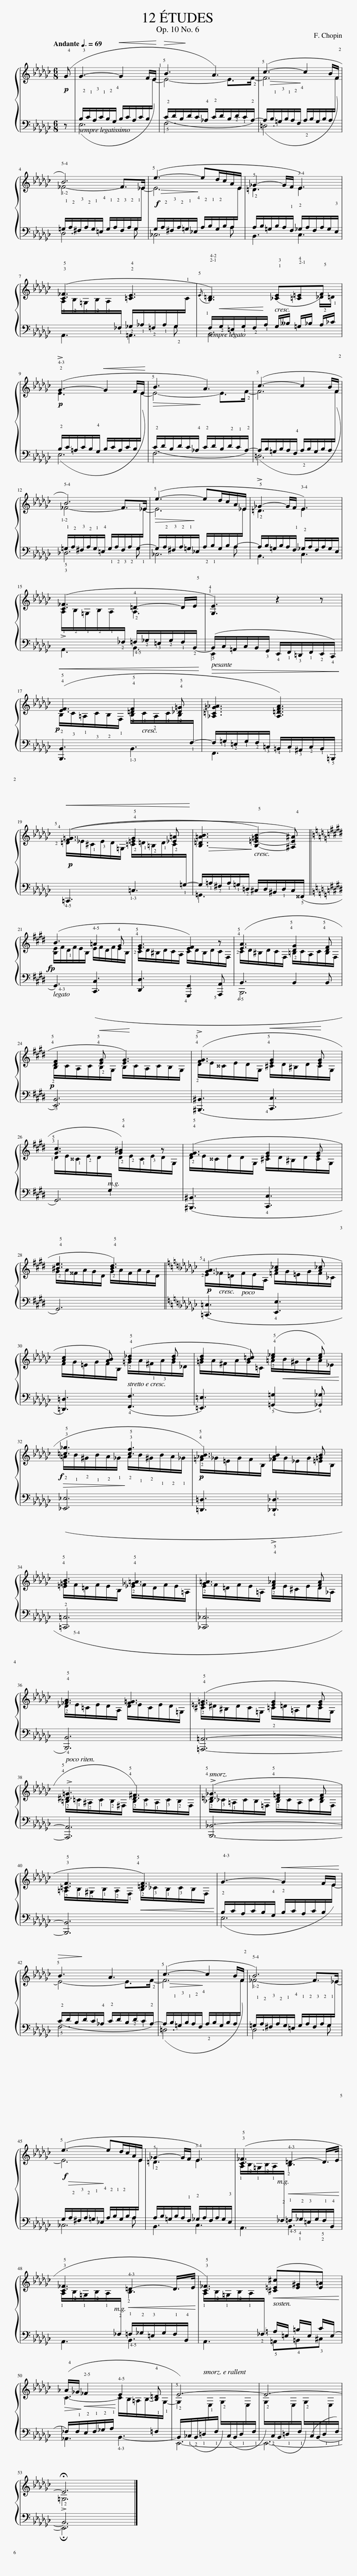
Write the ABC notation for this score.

X:1
%%score { ( 1 4 6 ) | ( 2 3 5 ) }
L:1/8
Q:3/8=69
M:6/8
I:linebreak $
K:Gb
V:1 treble
V:4 treble
V:6 treble
V:2 bass
V:3 bass
V:5 bass
V:1
!p! (!4!G | !3!G3-!<(! G2 F/!1!E/-!<)! |!>(! !5!B3!>)! A3) | (!5!c3- c2 B/!2!F/ |$ !5-4!B6) | %5
!f! (!5!e3- ed/c/A/E/ | !5!_G2- G/F/ !3-4!E3) |$ (!53![C_F]3 !42![=CE]3 |{/!5!E} !2-1!!4-2![B,=D]3) (!31![_CE]!2-1!!4![=C=E]!5!F) |$!p! (!>!!4-32!G3-!<(! G2 F/E/-!<)! | %10
 !5!B3 A3) | (!5!c3- c2 B/!2!F/ |$ !5-4!B6) | (!5!e3- ed/c/A/E/ | !>!!5!_G2- G/F/ !3-4!E3) |$ %15
 (!>!!53![C_F]3 !4!=D2- D/!5!E/ | !1!!4![G,E]3) z2 z |$!p!!<(! (!54![EF]3 !54![=DF]2 !54![_D=G]!<)! |!>(! [_A,=C=G_A]3 [A,=DFA]3)!>)! |$!p!!<(! ((!4!!5![F=G]3 !54![=EG]2 [_E=A]!<)! | %20
 [B,=D=AB]3 !5![B,-=E-=GB-]2) !4![^A,E^A]) ||$[K:E] (B3 !4-5!=A2 !4!G | !4!!5![EG]3 [EF]2) z | (!4!!5![EA]3 !54![DG]2 !54![DF] |$!p! !54![DF]2!<(! !54![EG] [EG]3)!<)! | %25
 (!>!!54![FG]3!<(! !54![EG]2 [EG]!<)! |$ !3!!5![Gc]3 !54![G^B]2) z | (!54![FG]3 [EG]2 [EG] |$ !54![^Be]3 !54![Bd]3) ||[K:Gb]!p! (!4!!5![GA]3 [A_c]2 [A_c] |$ %30
 [Ac]2 [AB]) (!54![B_d]2 [Bd] | [Bd]2 [B=c]) (!54![c_e]2 [ce] |$!f!!>(! !53![=c_g]3!>)! !53![cf]3 |!p! !54![_AB]3) [AB]2 [=GB] |$ !54![=GB]3 !54![_G=A]3 | %35
 [G=A]3 !>!!54![F_A]2 [FA] |$ !54![_FA]3 [F=G]3 | (!54![=E=G]3 [EG]2 [EG] |$ !>!!54![^D=G]3 !54![D^F]3) | (!>!!54![=D_G]3 !54![D=F]2 [DF] |$ %40
 !53![=CF]3!<(! !54![=DF]3)!<)! | !4-3!G3-!<(! G2 F/E/-!<)! |$!>(! !5!B3!>)! A3 | (!5!c3- c2 B/!2!F/ | !5-4!B6) |$ %45
!f! (!5!e3- ed/c/A/E/ | !5!_G2- G/F/ !3-4!E3) | (!2!!53![C_F]3 !4-3!=D2- D/>E/ |$ !2!!53![C_F]3 !4-3!=D2- D/>E/ | !2!!53![C_F]3)!<(! ([^C=E^c]!41![E^G]!52![E=A])!<)! |$ %50
!>(! (!4!_A/_G/!>)!!<(! !2-5!_F2!<)! !4-5!E2 !4![B,=D] | !5!E6-) | E6- |$ !fermata!E6 |] %54
V:2
 z | E,6 | !5!F,6 | =D,6 |$ D,6 | %5
 _C,6 | B,,3 C,3 |$ A,,3 =A,,3 | B,,6 |$ (!2!B,/C/=A,/C/B,/!4!G,/ B,/C/A,/C/B,/[I:staff -1]E/) | %10
!>(![I:staff +1] F,6!>)! | (A,/B,/=G,/B,/A,/!4!F,/ !2!A,/B,/G,/B,/A,/[I:staff -1]F/) |$[I:staff +1] _D,6 |!>(! _C,6!>)! | B,,3 C,3 |$ %15
[I:staff -1] !1!A,/!2!B,/!1!=G,/!2!B,/!1!A,/[I:staff +1]!2!_F,/ =F,/!2!_G,/!3!=E,/!2!G,/!1!F,/!2!B,,/- | (B,,/C,/=A,,/C,/B,,/!3!G,,/ !4!E,,/!1!F,,/!3!=D,,/!1!F,,/!2!E,,/!4!C,,/) |$ [B,,,B,,]3 !1-3!B,,3 | F,/!1!=G,/!2!=E,/!1!G,/!2!F,/!3!=C,/ !4!=B,,/!1!C,/!3!^A,,/!2!C,/!1!B,,/!5!=B,,,/ |$ !4-5!=C,,3 !1-3!=C,3 | %20
 G,/!>(!!1!=A,/!2!^F,/!1!A,/!1!=G,/!2!=D,/!>)! ^C,/D,/^B,,/!1!D,/C,/(!5!^^F,,/ ||$[K:E] !4-3!G,,3) ([C,,C,]3 | [D,,D,]3 !4![G,,,G,,]2 !5![A,,,A,,] | B,,3 B,,2 B,, |$ !3![E,,B,,]6) | %25
 ([^B,,,^B,,]3 !4![C,,C,]3 |$ G,,6) | ([^B,,,^B,,]3 !4![C,,C,]3 |$ G,,6) ||[K:Gb] ([=C,,=C,]3 !4![E,,E,]3 |$ %30
 [=D,,=D,]3) (!4![F,,F,]3 | [=E,,=E,]3) (!5![=G,,=G,]2 !4![_G,,_G,]) |$ ([_E,,_E,]6 | [=D,,=D,]3 !4![_D,,_D,]3 |$ !5-4![=C,,=C,]6 | %35
 [_C,,_C,]6 |$ !4![B,,,B,,]6) | [=A,,,=A,,]6- |$ [A,,,A,,]6 | [B,,,_B,,]6- |$ %40
 [B,,,B,,]6 | E,6 |$ !5!F,6 | =D,6 | D,6 |$ %45
 _C,6 | B,,3 C,3 | A,,3!<(! !4-5!B,,3!<)! |$ A,,3!<(! !4-5!B,,3!<)! | A,,3 !5!=A,,!4!=B,,!3!^C, |$ %50
 _A,,3 !4-3!B,,3- | E,,6- | E,,6- |$ E,,6 |] %54
V:3
 x | (!2!B,/!1!C/!3!A,/!1!C/!2!B,/!4!G,/ B,/C/A,/C/B,/[I:staff -1]E/) |[I:staff +1] (!2!C/D/B,/D/C/!4!_A,/ !2!C/D/B,/!2!D/!1!C/!2!A,/-) | (A,/!>(!!1!B,/!3!=G,/!1!B,/!2!A,/!4!F,/!>)! !2!A,/B,/G,/B,/A,/[I:staff -1]F/) |$[I:staff +1] !1!=G,/!2!A,/!3!^F,/!2!A,/!1!G,/!4!=E,/ !1!G,/!2!A,/!3!F,/!2!A,/!1!G,/[I:staff -1]_E/ | %5
[I:staff +1] G,/!>(!!2!A,/!3!^F,/!2!A,/!1!=G,/!4!_E,/!>)! !2!A,/!1!B,/!2!G,/B,/A,/[I:staff -1]E/ |[I:staff +1] A,/B,/=G,/B,/A,/!1!F,/ !2!_G,/A,/F,/A,/G,/!3!E,/ |$ x6 | !1!F,/!<(!!2!G,/!3!=E,/!1!G,/!2!F,/!1!A,/!<)! G,/__B,/ =G,/_B,/ A,/_C/ |$ E,6 | %10
 (!2!C/D/B,/D/C/!4!_A,/ !2!C/D/B,/!2!D/!1!C/!2!A,/-) | =D,6 |$ !1!=G,/!2!A,/!3!^F,/!2!A,/!1!G,/!4!=E,/ !1!G,/!2!A,/!3!F,/!2!A,/!1!G,/[I:staff -1]_E/ | x3[I:staff +1] !2!A,/!1!B,/=G,/B,/A,/[I:staff -1]_E/ | x6 |$ %15
[I:staff +1] A,,3 !4-5!B,,3 | !5!E,,2 x4 |$ x6 | F,,3 x3 |$ x6 | %20
 =G,,3 x3 ||$[K:E] x6 | x6 | !4-5!B,,,6 |$ x6 | %25
 x6 |$ x6 | x6 |$ x6 ||[K:Gb] x6 |$ %30
 x6 | x6 |$ x6 | x6 |$ x6 | %35
 x6 |$ x6 | x6 |$ x6 | x6 |$ %40
 x6 | (!2!B,/C/A,/C/B,/!4!G,/ !2!B,/C/A,/C/B,/[I:staff -1]E/) |$[I:staff +1] (!2!C/D/B,/D/C/!4!_A,/ !2!C/D/B,/!2!D/!1!C/!2!A,/-) | (A,/!>(!!1!B,/!3!=G,/!1!B,/!2!A,/!4!F,/!>)! !2!A,/B,/G,/B,/A,/[I:staff -1]F/) |[I:staff +1] !1!=G,/!2!A,/!3!^F,/!2!A,/!1!G,/!4!=E,/ !1!G,/!2!A,/!3!F,/!2!A,/!1!G,/[I:staff -1]_E/ |$ %45
[I:staff +1] G,/!>(!!2!A,/!3!^F,/!2!A,/!1!=G,/!4!_E,/!>)! !2!A,/!1!B,/!2!G,/B,/A,/[I:staff -1]E/ |[I:staff +1] A,/B,/=G,/B,/A,/!1!F,/ !2!_G,/A,/F,/A,/G,/!3!E,/ | x3[I:staff -1] !2!B,3 |$ x3 !2!B,3 | x6 |$ %50
 x6 |[I:staff +1] B,,/(!1!_C,/!2!B,,/!1!=D,/[I:staff -1]!1!E,/[I:staff +1]!1!F,/[I:staff -1] !2!G,/)[I:staff +1](!2!C,/B,,/!1!D,/[I:staff -1]E,/[I:staff +1]!1!F,/ |[I:staff -1] !2!G,/)[I:staff +1](!2!C,/B,,/!1!=D,/[I:staff -1]E,/[I:staff +1]!1!F,/[I:staff -1] !2!G,/)[I:staff +1](C,/B,,/-!1!D,/[I:staff -1]E,/[I:staff +1]!1!F,/) |$ !fermata!B,,6 |] %54
V:4
 x | x6 | E4- E>!2!F- | F6 |$ !1-2!_F4- F>E- | %5
 E6 | !2!=D3 E3 |$ !1!A,/!2!B,/!1!=G,/!2!B,/!1!A,/[I:staff +1]!1!_F,/ !2!_G,/!1!_A,/!2!=F,/!1!A,/!2!G,/[I:staff -1]!1!=C/ | x5 !2!_D/!1!=D/ |$ E3 x3 | %10
 E4- E>!2!F- | F6 |$ !1-2!_F4- F>E- | E6 | !2!=D3 E3 |$ %15
 x3 !2!A,3 | x6 |$ !2!B,/!3!C/!1!=A,/!3!C/!2!B,/!1!F,/ !2!B,/!1!C/!2!A,/!1!C/!2!B,/[I:staff +1]!1!F,/- | x6 |$[I:staff -1] !2!=D/_E/!1!^C/!3!E/D/=G,/ !2!=C/!1!=D/!2!=B,/!1!D/!2!C/[I:staff +1]!1!=G,/- | %20
 x6 ||$[K:E][I:staff -1] [B,E]/F/!1!D/F/E/B,/ E/F/D/F/E/B,/ | !2!C/D/^B,/D/C/A,/ C/D/B,/D/C/F,/ | !2!C/D/^B,/D/C/F,/ !2!=B,/C/A,/C/B,/F,/ |$ !2!B,/C/A,/C/!2!B,/G,/ B,/C/A,/C/B,/G,/ | %25
 !2!D/E/^^C/E/D/G,/ ^C/D/^B,/D/C/G,/ |$ !1!D/E/!1!^^C/!2!E/D/[I:staff +1]!1!G,/[I:staff -1] !2!D/!2!E/!1!C/!3!E/D/G,/ | !2!D/E/^^C/E/D/G,/ ^C/D/^B,/D/C/G,/ |$ !2!G/A/^^F/A/G/D/ !2!G/A/F/A/G/D/ ||[K:Gb] !2!E/_F/=D/F/E/A,/ =F/G/=E/G/F/_C/ |$ %30
 F/G/=E/G/F/B,/ !2!=G/A/!1!^F/!3!A/G/_D/ | =G/A/^F/A/G/=C/ !2!=A/!<(!B/^G/B/A/_E/!<)! |$ !2!=A/!1!B/!2!^G/!1!B/!2!A/!1!_G/ !2!A/!1!B/!2!^G/!1!B/!2!A/!1!_G/ | !2!=F/_G/=E/G/F/B,/ _F/G/_E/G/=E/B,/ |$ !2!=E/F/=D/F/E/B,/ !2!_E/F/D/F/E/=A,/ | %35
 !2!E/F/=D/F/E/=A,/ !2!D/E/^C/E/D/_A,/ |$ !2!_D/E/=C/E/D/A,/ D/E/C/E/D/=G,/ | !2!^C/^D/^B,/D/C/=G,/ !2!=C/=D/=A,/D/C/G,/ |$ !2!=B,/!1!=C/!2!^A,/!1!C/!2!B,/^F,/ !2!B,/!3!C/!1!A,/!3!C/!2!B,/F,/ | !2!_B,/!3!_C/!1!=A,/C/B,/=F,/ !2!B,/C/A,/C/B,/F,/ |$ %40
 !2!=A,/!1!B,/!2!^G,/!1!B,/!2!A,/!1!F,/ !2!B,/!3!_C/!1!B,/!3!C/B,/F,/ | x6 |$ E4- E>!2!F- | F6 | !1-2!_F4- F>E- |$ %45
 E6 | !2!=D3 E3 | !1!A,/!2!B,/!1!=G,/!2!B,/!1!A,/[I:staff +1]!2!_F,/ !1!=F,/!2!_G,/!3!=E,/G,/!1!F,/!4!B,,/ |$[I:staff -1] !1!A,/!2!B,/!1!=G,/!2!B,/!1!A,/[I:staff +1]!2!_F,/ !1!=F,/!2!_G,/!3!=E,/G,/!1!F,/!4!B,,/ |[I:staff -1] !1!A,/!2!B,/!1!=G,/!2!B,/!1!A,/[I:staff +1]!2!_F,/ =A,/=E,/ =B,/E,/ ^C/(E,/ |$ %50
 _F,/)!1!F,/!2!E,/!1!F,/!2!_G,/!1!A,/ x3 | x6 | x6 |$[I:staff -1] !>!!2!=G,6 |] %54
V:5
 x | x6 | x6 | x6 |$ x5 =G, | %5
 x5 A, | x6 |$ x6 | x6 |$ x6 | %10
 x6 | x6 |$ x5 =G,- | G,/!2!A,/!3!^F,/!2!A,/!1!=G,/_E,/ x2 A,- | A,/B,/=G,/B,/A,/!1!F,/ !2!_G,/A,/F,/A,/G,/E,/ |$ %15
 x6 | x6 |$ x6 | x6 |$ x6 | %20
 x6 ||$[K:E] x6 | x6 | x6 |$ x6 | %25
 x6 |$ x6 | x6 |$ x6 ||[K:Gb] x6 |$ %30
 x6 | x6 |$ x6 | x6 |$ x6 | %35
 x6 |$ x6 | x6 |$ x6 | x6 |$ %40
 x6 | x6 |$ x6 | x6 | x5 =G, |$ %45
 x5 A, | x6 | x6 |$ x6 | x6 |$ %50
 x6 | x6 | x6 |$ x6 |] %54
V:6
 x | x6 | x6 | x6 |$ x6 | %5
 x6 | x6 |$ x5[I:staff +1] G, | x6 |$ x6 | %10
 x6 | x6 |$ x6 | x6 | x6 |$ %15
 x6 | x6 |$ x6 | x6 |$ x6 | %20
 x6 ||$[K:E] x6 | x6 | x6 |$ x6 | %25
 x6 |$ x6 | x6 |$ x6 ||[K:Gb] x6 |$ %30
 x6 | x6 |$ x6 | x6 |$ x6 | %35
 x6 |$ x6 | x6 |$ x6 | x6 |$ %40
 x6 | x6 |$ x6 | x6 | x6 |$ %45
 x6 | x6 | x6 |$ x6 | x6 |$ %50
[I:staff -1] C3- C/B,/=A,/B,/-[I:staff +1]!1!=F,/[I:staff -1]!1!G,/- | !2!G,2 x4 | x6 |$ x6 |] %54
